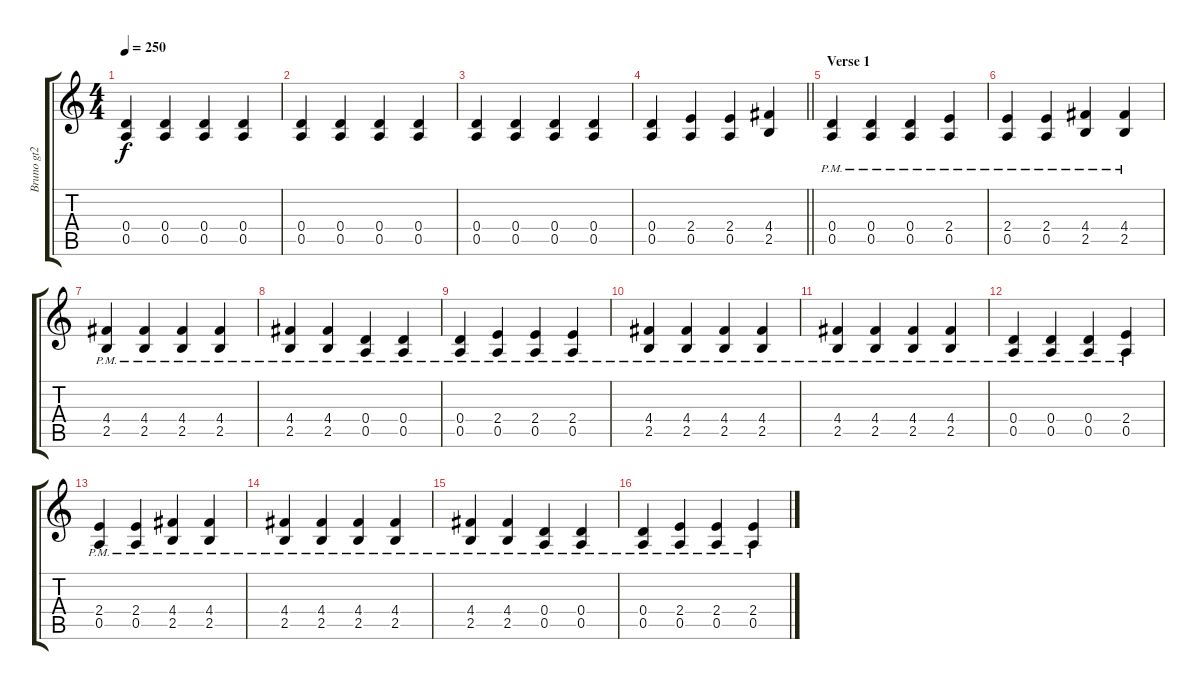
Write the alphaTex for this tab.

\track ("Bruno gt2" "Bruno gt2") {instrument distortionguitar}
\staff {score tabs}
\tuning (E4 B3 G3 D3 A2 E2) {hide}
\ts (4 4)
\tempo 250
\clef g2
\ks c
(0.4 0.5).4{dy f} (0.4 0.5).4 (0.4 0.5).4 (0.4 0.5).4 |
(0.4 0.5).4 (0.4 0.5).4 (0.4 0.5).4 (0.4 0.5).4 |
(0.4 0.5).4 (0.4 0.5).4 (0.4 0.5).4 (0.4 0.5).4 |
\barLineRight lightlight
(0.4 0.5).4 (2.4 0.5).4 (2.4 0.5).4 (4.4 2.5).4 |
\section ("" "Verse 1")
(0.4 0.5{pm}).4{instrument electricguitarmuted} (0.4 0.5{pm}).4 (0.4 0.5{pm}).4 (2.4 0.5{pm}).4 |
(2.4 0.5{pm}).4 (2.4 0.5{pm}).4 (4.4 2.5{pm}).4 (4.4 2.5{pm}).4 |
(4.4 2.5{pm}).4 (4.4 2.5{pm}).4 (4.4 2.5{pm}).4 (4.4 2.5{pm}).4 |
(4.4 2.5{pm}).4{instrument electricguitarmuted} (4.4 2.5{pm}).4 (0.4 0.5{pm}).4 (0.4 0.5{pm}).4 |
(0.4 0.5{pm}).4 (2.4 0.5{pm}).4 (2.4 0.5{pm}).4 (2.4 0.5{pm}).4 |
(4.4 2.5{pm}).4 (4.4 2.5{pm}).4 (4.4 2.5{pm}).4 (4.4 2.5{pm}).4 |
(4.4 2.5{pm}).4 (4.4 2.5{pm}).4 (4.4 2.5{pm}).4 (4.4 2.5{pm}).4 |
(0.4 0.5{pm}).4{instrument electricguitarmuted} (0.4 0.5{pm}).4 (0.4 0.5{pm}).4 (2.4 0.5{pm}).4 |
(2.4 0.5{pm}).4 (2.4 0.5{pm}).4 (4.4 2.5{pm}).4 (4.4 2.5{pm}).4 |
(4.4 2.5{pm}).4 (4.4 2.5{pm}).4 (4.4 2.5{pm}).4 (4.4 2.5{pm}).4 |
(4.4{pm} 2.5{pm}).4 (4.4{pm} 2.5{pm}).4 (0.4{pm} 0.5{pm}).4 (0.4{pm} 0.5{pm}).4 |
(0.4{pm} 0.5{pm}).4 (2.4{pm} 0.5{pm}).4 (2.4{pm} 0.5{pm}).4 (2.4{pm} 0.5{pm}).4
